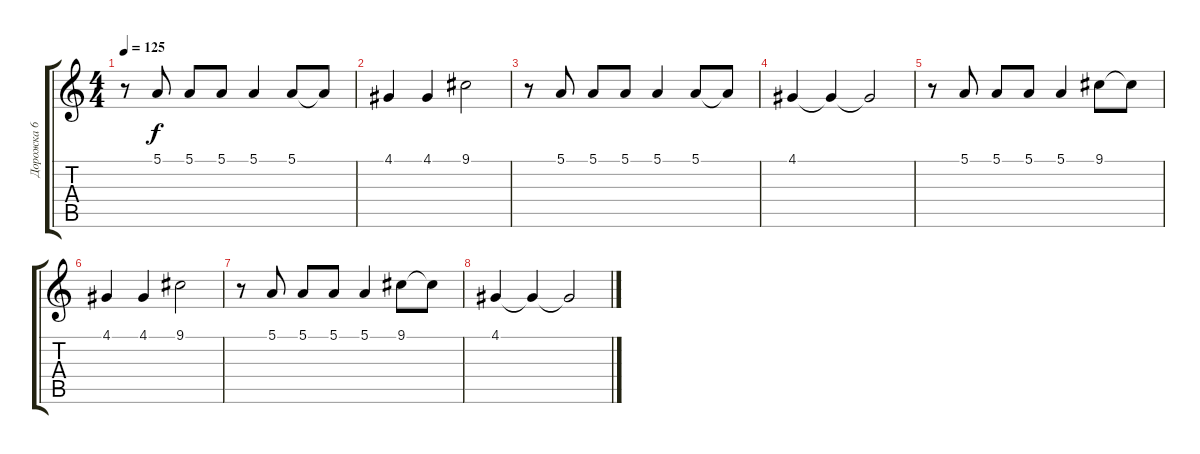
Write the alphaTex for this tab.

\track ("Дорожка 6" "Дорожка 6") {instrument tuba}
\staff {score tabs}
\tuning (E4 B3 G3 D3 A2 E2) {hide}
\ts (4 4)
\tempo 125
\clef g2
\ks c
r.8{dy f} 5.1.8 5.1.8 5.1.8 5.1.4 5.1.8 5.1{t}.8 |
4.1.4 4.1.4 9.1.2 |
r.8 5.1.8 5.1.8 5.1.8 5.1.4 5.1.8 5.1{t}.8 |
4.1.4 4.1{t}.4 4.1{t}.2 |
r.8 5.1.8 5.1.8 5.1.8 5.1.4 9.1.8 9.1{t}.8 |
4.1.4 4.1.4 9.1.2 |
r.8 5.1.8 5.1.8 5.1.8 5.1.4 9.1.8 9.1{t}.8 |
4.1.4 4.1{t}.4 4.1{t}.2
